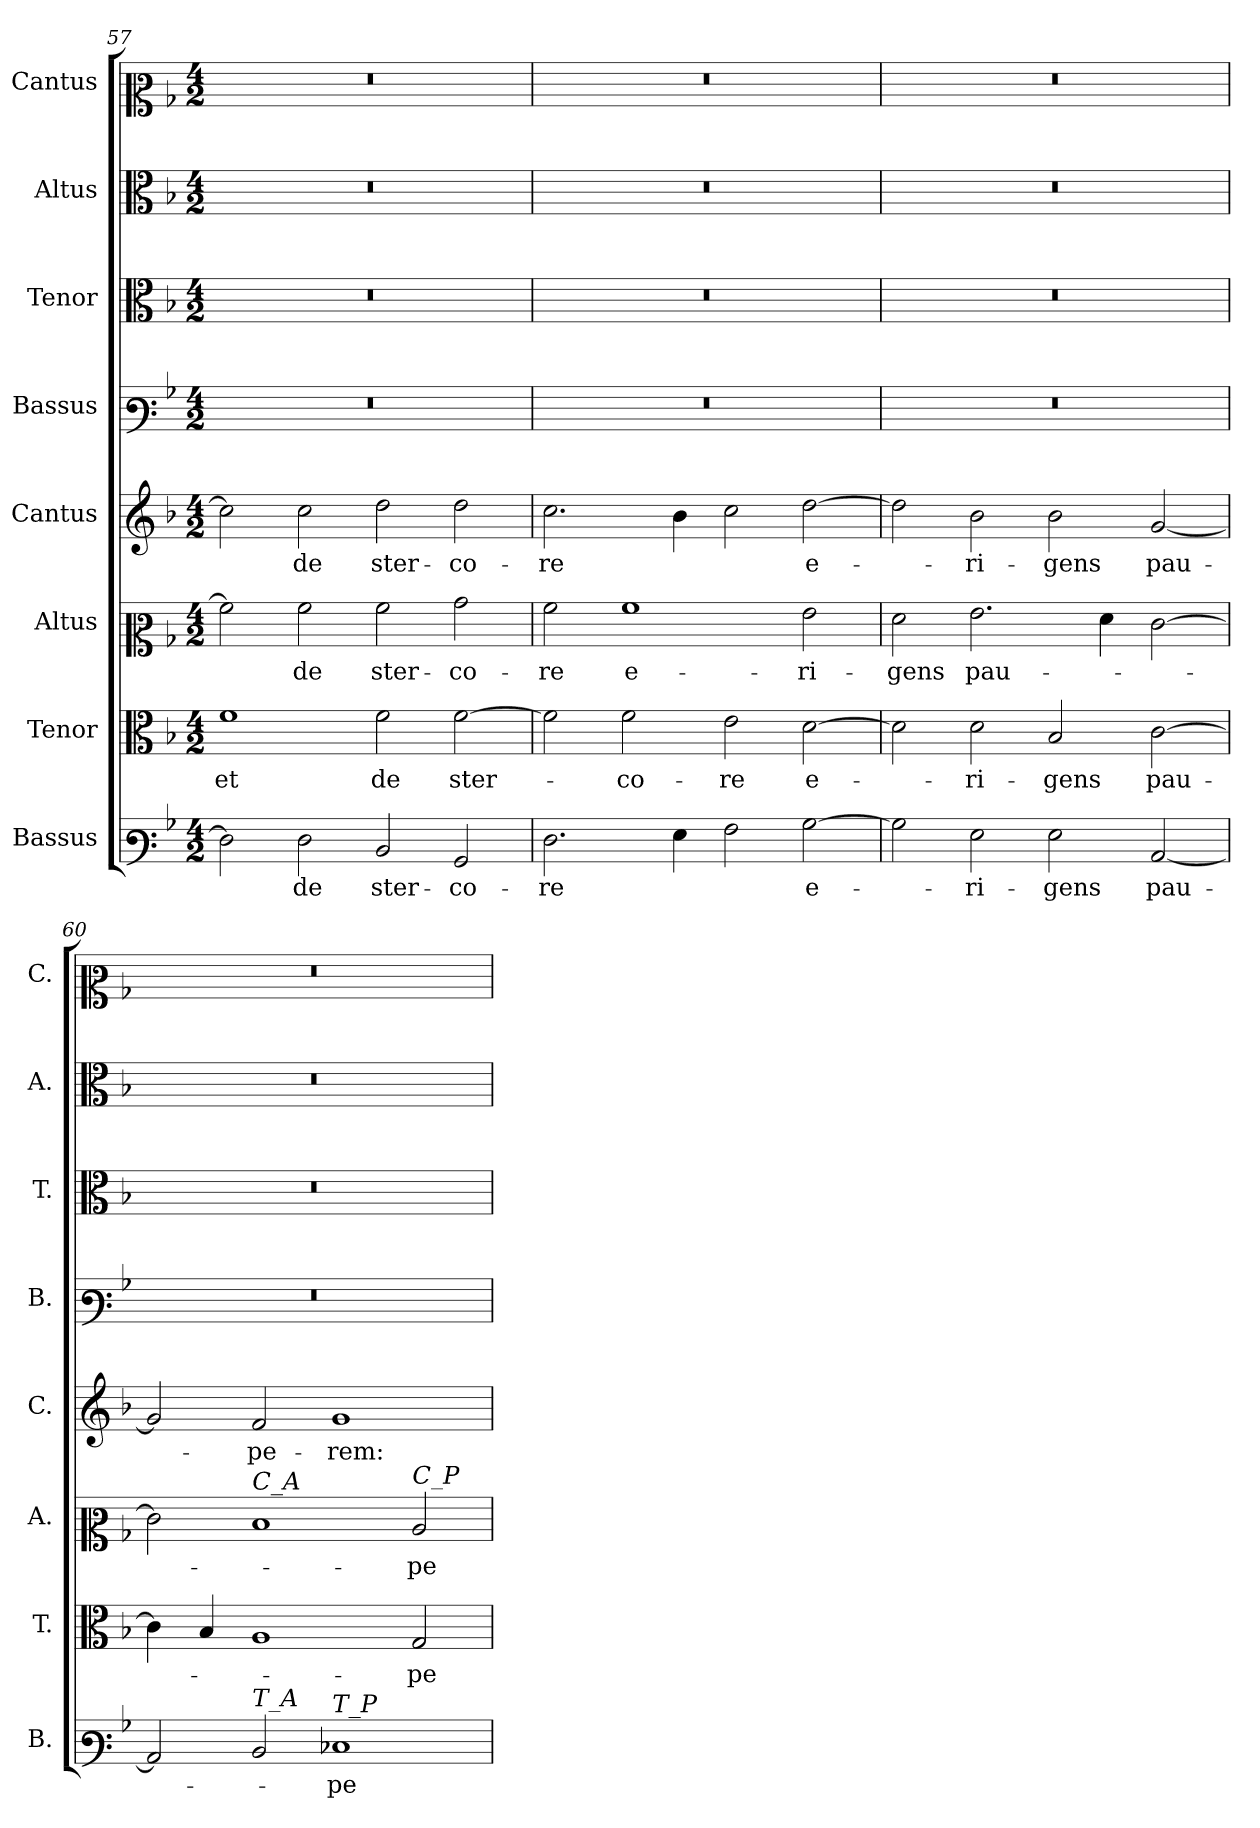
**kern	**text	**kern	**text	**kern	**text	**kern	**text	**kern	**kern	**kern	**kern
*part8	*part8	*part7	*part7	*part6	*part6	*part5	*part5	*part4	*part3	*part2	*part1
*staff8	*staff8	*staff7	*staff7	*staff6	*staff6	*staff5	*staff5	*staff4	*staff3	*staff2	*staff1
*I"Bassus	*	*I"Tenor	*	*I"Altus	*	*I"Cantus	*	*I"Bassus	*I"Tenor	*I"Altus	*I"Cantus
*I'B.	*	*I'T.	*	*I'A.	*	*I'C.	*	*I'B.	*I'T.	*I'A.	*I'C.
*clefF3	*	*clefC3	*	*clefC2	*	*clefG2	*	*clefF3	*clefC3	*clefC3	*clefC2
*k[b-]	*	*k[b-]	*	*k[b-]	*	*k[b-]	*	*k[b-]	*k[b-]	*k[b-]	*k[b-]
*M4/2	*	*M4/2	*	*M4/2	*	*M4/2	*	*M4/2	*M4/2	*M4/2	*M4/2
=57	=57	=57	=57	=57	=57	=57	=57	=57	=57	=57	=57
!	!	!	!LO:LY:b	!	!	!	!	!	!	!	!
2F\]	.	1f	et	2a\]	.	2cc\]	.	0r	0r	0r	0r
!	!LO:LY:b	!	!	!	!LO:LY:b	!	!LO:LY:b	!	!	!	!
2F\	de	.	.	2a\	de	2cc\	de	.	.	.	.
!	!LO:LY:b	!	!LO:LY:b	!	!LO:LY:b	!	!LO:LY:b	!	!	!	!
2D/	ster-	2f\	de	2a\	ster-	2dd\	ster-	.	.	.	.
!	!LO:LY:b	!	!LO:LY:b	!	!LO:LY:b	!	!LO:LY:b	!	!	!	!
2BB-/	-co-	[2f\	ster-	2b-\	-co-	2dd\	-co-	.	.	.	.
=58	=58	=58	=58	=58	=58	=58	=58	=58	=58	=58	=58
!	!LO:LY:b	!	!	!	!LO:LY:b	!	!LO:LY:b	!	!	!	!
2.F\	-re	2f\]	.	2a\	-re	2.cc\	-re	0r	0r	0r	0r
!	!	!	!LO:LY:b	!	!LO:LY:b	!	!	!	!	!	!
.	.	2f\	-co-	1a	e-	.	.	.	.	.	.
4G\	.	.	.	.	.	4b-\	.	.	.	.	.
!	!	!	!LO:LY:b	!	!	!	!	!	!	!	!
2A\	.	2e\	-re	.	.	2cc\	.	.	.	.	.
!	!LO:LY:b	!	!LO:LY:b	!	!LO:LY:b	!	!LO:LY:b	!	!	!	!
[2B-\	e-	[2d\	e-	2g\	-ri-	[2dd\	e-	.	.	.	.
=59	=59	=59	=59	=59	=59	=59	=59	=59	=59	=59	=59
!	!	!	!	!	!LO:LY:b	!	!	!	!	!	!
2B-\]	.	2d\]	.	2f\	-gens	2dd\]	.	0r	0r	0r	0r
!	!LO:LY:b	!	!LO:LY:b	!	!LO:LY:b	!	!LO:LY:b	!	!	!	!
2G\	-ri-	2d\	-ri-	2.g\	pau-	2b-\	-ri-	.	.	.	.
!	!LO:LY:b	!	!LO:LY:b	!	!	!	!LO:LY:b	!	!	!	!
2G\	-gens	2B-/	-gens	.	.	2b-\	-gens	.	.	.	.
.	.	.	.	4f\	.	.	.	.	.	.	.
!	!LO:LY:b	!	!LO:LY:b	!	!	!	!LO:LY:b	!	!	!	!
[2C/	pau-	[2c\	pau-	[2e\	.	[2g/	pau-	.	.	.	.
=60	=60	=60	=60	=60	=60	=60	=60	=60	=60	=60	=60
2C/]	.	4c\]	.	2e\]	.	2g/]	.	0r	0r	0r	0r
.	.	4B-/	.	.	.	.	.	.	.	.	.
!	!	!	!	!LO:TX:a:i:t=C_A	!	!	!	!	!	!	!
!LO:TX:a:i:t=T_A	!	!	!	!	!	!	!	!	!	!	!
!	!	!	!	!	!	!	!LO:LY:b	!	!	!	!
2D/	.	1A	.	1d	.	2f/	-pe-	.	.	.	.
!LO:TX:a:i:t=T_P	!	!	!	!	!	!	!	!	!	!	!
!	!LO:LY:b	!	!	!	!	!	!LO:LY:b	!	!	!	!
1E-X	-pe-	.	.	.	.	1g	-rem:	.	.	.	.
!	!	!	!	!LO:TX:a:i:t=C_P	!	!	!	!	!	!	!
!	!	!	!LO:LY:b	!	!LO:LY:b	!	!	!	!	!	!
.	.	2G/	-pe-	2c/	-pe-	.	.	.	.	.	.
=	=	=	=	=	=	=	=	=	=	=	=
*-	*-	*-	*-	*-	*-	*-	*-	*-	*-	*-	*-
